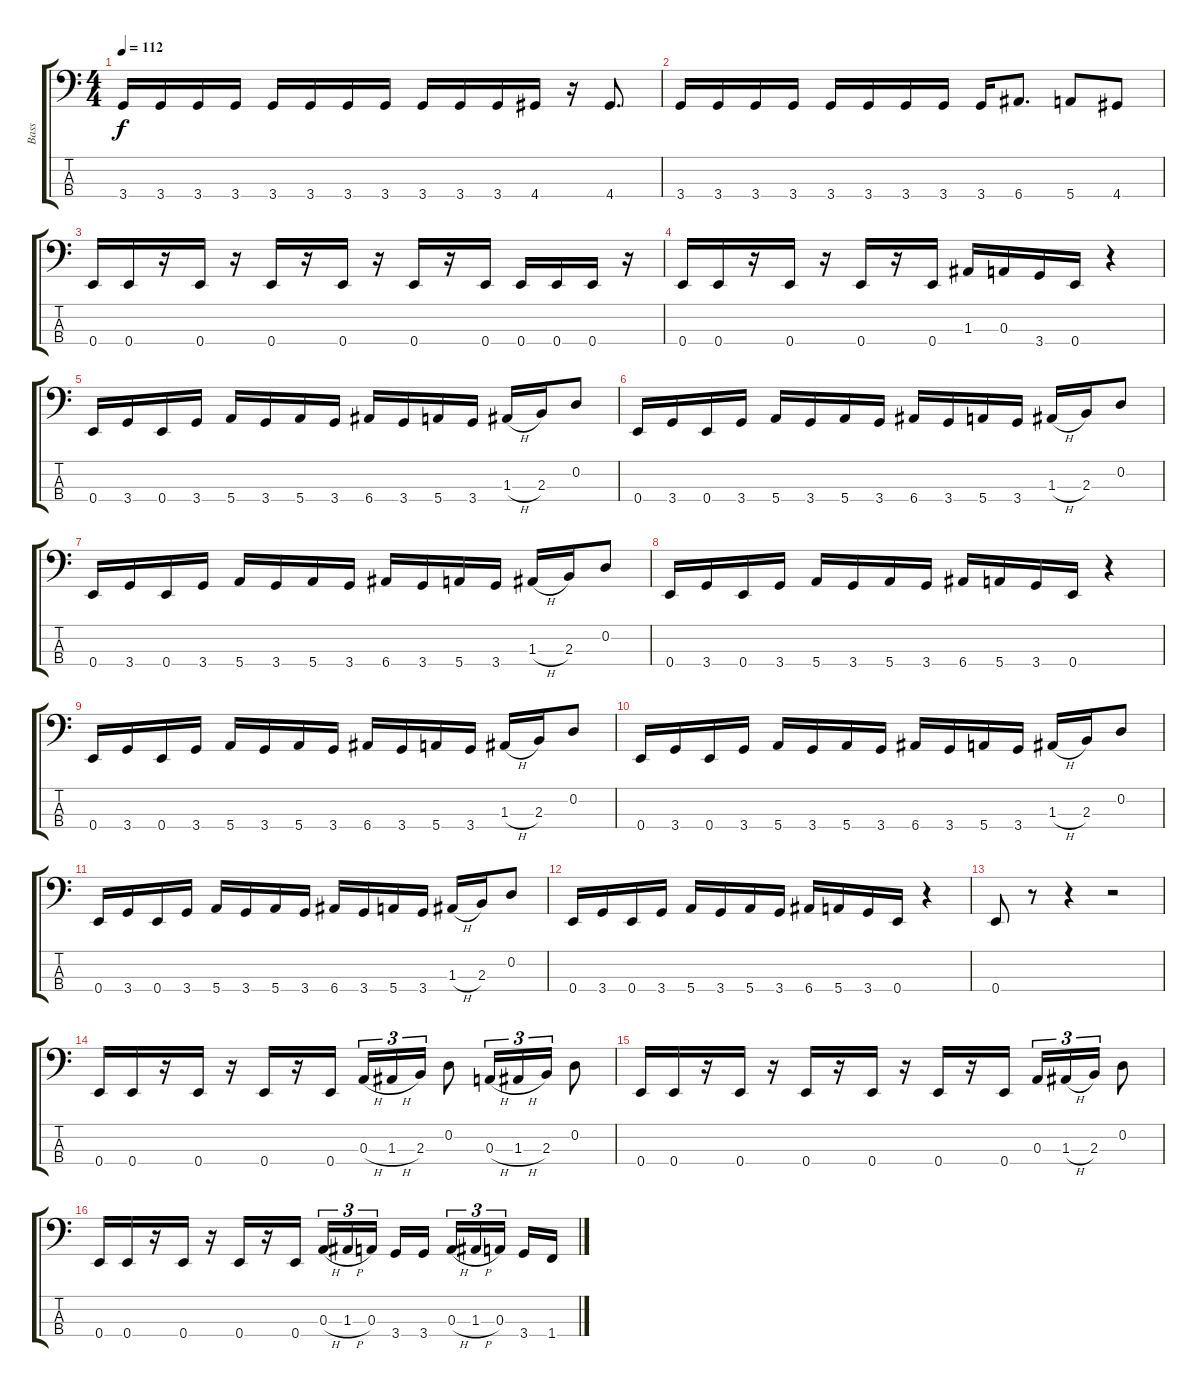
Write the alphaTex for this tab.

\track ("Bass" "Bass") {instrument electricbasspick}
\staff {score tabs}
\tuning (G2 D2 A1 E1) {hide}
\ts (4 4)
\tempo 112
\clef f4
\ks c
3.4.16{dy f} 3.4.16 3.4.16 3.4.16 3.4.16 3.4.16 3.4.16 3.4.16 3.4.16 3.4.16 3.4.16 4.4.16 r.16 4.4.8{d} |
3.4.16 3.4.16 3.4.16 3.4.16 3.4.16 3.4.16 3.4.16 3.4.16 3.4.16 6.4.8{d} 5.4.8 4.4.8 |
0.4.16 0.4.16 r.16 0.4.16 r.16 0.4.16 r.16 0.4.16 r.16 0.4.16 r.16 0.4.16 0.4.16 0.4.16 0.4.16 r.16 |
0.4.16 0.4.16 r.16 0.4.16 r.16 0.4.16 r.16 0.4.16 1.3.16 0.3.16 3.4.16 0.4.16 r.4 |
0.4.16 3.4.16 0.4.16 3.4.16 5.4.16 3.4.16 5.4.16 3.4.16 6.4.16 3.4.16 5.4.16 3.4.16 1.3{h}.16 2.3.16 0.2.8 |
0.4.16 3.4.16 0.4.16 3.4.16 5.4.16 3.4.16 5.4.16 3.4.16 6.4.16 3.4.16 5.4.16 3.4.16 1.3{h}.16 2.3.16 0.2.8 |
0.4.16 3.4.16 0.4.16 3.4.16 5.4.16 3.4.16 5.4.16 3.4.16 6.4.16 3.4.16 5.4.16 3.4.16 1.3{h}.16 2.3.16 0.2.8 |
0.4.16 3.4.16 0.4.16 3.4.16 5.4.16 3.4.16 5.4.16 3.4.16 6.4.16 5.4.16 3.4.16 0.4.16 r.4 |
0.4.16 3.4.16 0.4.16 3.4.16 5.4.16 3.4.16 5.4.16 3.4.16 6.4.16 3.4.16 5.4.16 3.4.16 1.3{h}.16 2.3.16 0.2.8 |
0.4.16 3.4.16 0.4.16 3.4.16 5.4.16 3.4.16 5.4.16 3.4.16 6.4.16 3.4.16 5.4.16 3.4.16 1.3{h}.16 2.3.16 0.2.8 |
0.4.16 3.4.16 0.4.16 3.4.16 5.4.16 3.4.16 5.4.16 3.4.16 6.4.16 3.4.16 5.4.16 3.4.16 1.3{h}.16 2.3.16 0.2.8 |
0.4.16 3.4.16 0.4.16 3.4.16 5.4.16 3.4.16 5.4.16 3.4.16 6.4.16 5.4.16 3.4.16 0.4.16 r.4 |
0.4.8 r.8 r.4 r.2 |
0.4.16 0.4.16 r.16 0.4.16 r.16 0.4.16 r.16 0.4.16 0.3{h}.16{tu (3 2)} 1.3{h}.16{tu (3 2)} 2.3.16{tu (3 2)} 0.2.8 0.3{h}.16{tu (3 2)} 1.3{h}.16{tu (3 2)} 2.3.16{tu (3 2)} 0.2.8 |
0.4.16 0.4.16 r.16 0.4.16 r.16 0.4.16 r.16 0.4.16 r.16 0.4.16 r.16 0.4.16 0.3.16{tu (3 2)} 1.3{h}.16{tu (3 2)} 2.3.16{tu (3 2)} 0.2.8 |
0.4.16 0.4.16 r.16 0.4.16 r.16 0.4.16 r.16 0.4.16 0.3{h}.16{tu (3 2)} 1.3{h}.16{tu (3 2)} 0.3.16{tu (3 2) beam splitsecondary} 3.4.16 3.4.16 0.3{h}.16{tu (3 2)} 1.3{h}.16{tu (3 2)} 0.3.16{tu (3 2) beam splitsecondary} 3.4.16 1.4.16
